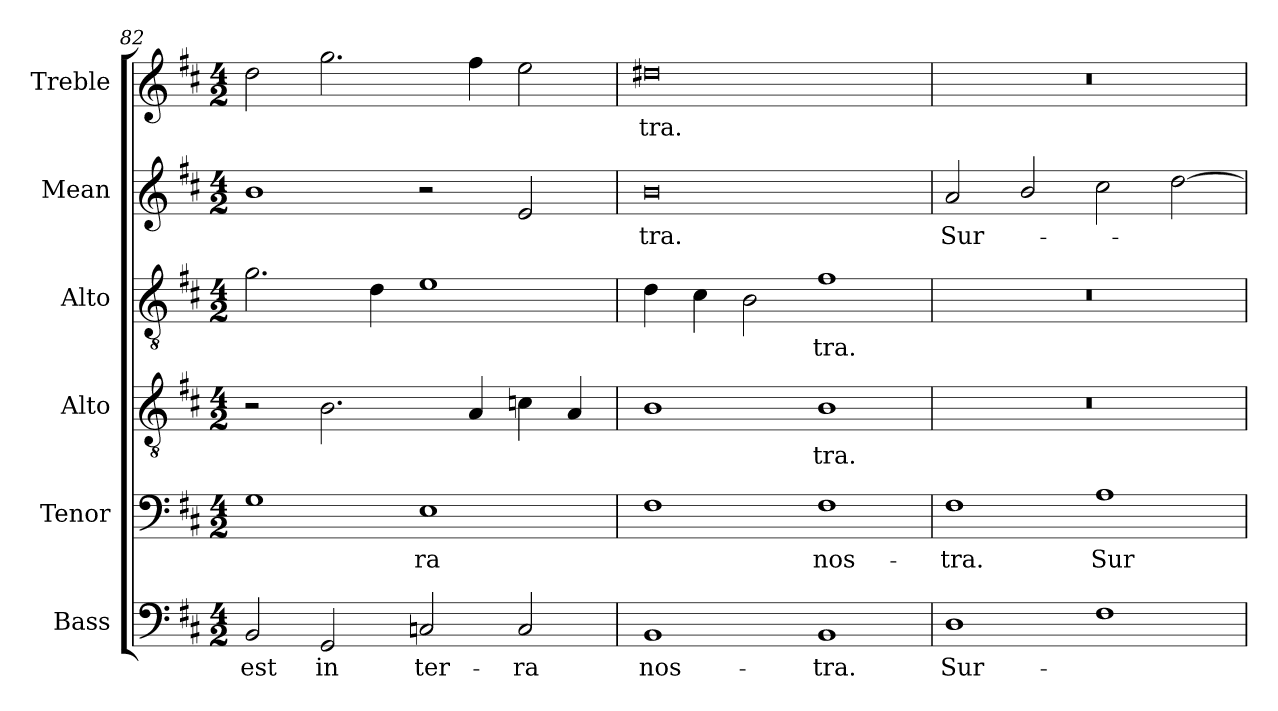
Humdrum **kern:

**kern	**text	**kern	**text	**kern	**text	**kern	**text	**kern	**text	**kern	**text
*part6	*part6	*part5	*part5	*part4	*part4	*part3	*part3	*part2	*part2	*part1	*part1
*staff6	*staff6	*staff5	*staff5	*staff4	*staff4	*staff3	*staff3	*staff2	*staff2	*staff1	*staff1
*I"Bass	*	*I"Tenor	*	*I"Alto	*	*I"Alto	*	*I"Mean	*	*I"Treble	*
*I'B.	*	*I'T.	*	*I'A.	*	*I'A.	*	*I'M.	*	*I'Tr.	*
*clefF4	*	*clefF4	*	*clefGv2	*	*clefGv2	*	*clefG2	*	*clefG2	*
*	*	*	*	*ITrd7c12	*	*ITrd7c12	*	*	*	*	*
*k[f#c#]	*	*k[f#c#]	*	*k[f#c#]	*	*k[f#c#]	*	*k[f#c#]	*	*k[f#c#]	*
*D:	*	*D:	*	*D:	*	*D:	*	*D:	*	*D:	*
*M4/2	*	*M4/2	*	*M4/2	*	*M4/2	*	*M4/2	*	*M4/2	*
=82	=82	=82	=82	=82	=82	=82	=82	=82	=82	=82	=82
!	!LO:LY:b:color=#000000	!	!	!	!	!	!	!	!	!	!
2BBi/	est	1Gi	.	2r	.	2.Gi\	.	1bi	.	2ddi\	.
!	!LO:LY:b:color=#000000	!	!	!	!	!	!	!	!	!	!
2GGi/	in	.	.	2.BBi\	.	.	.	.	.	2.ggi\	.
.	.	.	.	.	.	4Di\	.	.	.	.	.
!	!LO:LY:b:color=#000000	!	!	!	!	!	!	!	!	!	!
!	!	!	!LO:LY:b:color=#000000	!	!	!	!	!	!	!	!
2Cni/	ter-	1Ei	-ra	.	.	1Ei	.	2r	.	.	.
.	.	.	.	4AAi/	.	.	.	.	.	4ff#i\	.
!	!LO:LY:b:color=#000000	!	!	!	!	!	!	!	!	!	!
2Ci/	-ra	.	.	4Cni\	.	.	.	2ei/	.	2eei\	.
.	.	.	.	4AAi/	.	.	.	.	.	.	.
=83	=83	=83	=83	=83	=83	=83	=83	=83	=83	=83	=83
!	!LO:LY:b:color=#000000	!	!	!	!	!	!	!	!	!	!
!	!	!	!	!	!	!	!	!	!LO:LY:b:color=#000000	!	!
!	!	!	!	!	!	!	!	!	!	!	!LO:LY:b:color=#000000
1BBi	nos-	1F#i	.	1BBi	.	4Di\	.	0bi	-tra.	0dd#Xi	-tra.
.	.	.	.	.	.	4C#i\	.	.	.	.	.
.	.	.	.	.	.	2BBi\	.	.	.	.	.
!	!LO:LY:b:color=#000000	!	!	!	!	!	!	!	!	!	!
!	!	!	!LO:LY:b:color=#000000	!	!	!	!	!	!	!	!
!	!	!	!	!	!LO:LY:b:color=#000000	!	!	!	!	!	!
!	!	!	!	!	!	!	!LO:LY:b:color=#000000	!	!	!	!
1BBi	-tra.	1F#i	nos-	1BBi	-tra.	1F#i	-tra.	.	.	.	.
=84	=84	=84	=84	=84	=84	=84	=84	=84	=84	=84	=84
!	!LO:LY:b:color=#000000	!	!	!	!	!	!	!	!	!	!
!	!	!	!LO:LY:b:color=#000000	!LO:N:vis=1	!	!LO:N:vis=1	!	!	!	!	!
!	!	!	!	!	!	!	!	!	!LO:LY:b:color=#000000	!LO:N:vis=1	!
1Di	Sur-	1F#i	-tra.	0r	.	0r	.	2ai/	Sur-	0r	.
.	.	.	.	.	.	.	.	2bi/	.	.	.
!	!	!	!LO:LY:b:color=#000000	!	!	!	!	!	!	!	!
1F#i	.	1Ai	Sur-	.	.	.	.	2cc#i\	.	.	.
.	.	.	.	.	.	.	.	[>2ddi\	.	.	.
=	=	=	=	=	=	=	=	=	=	=	=
*-	*-	*-	*-	*-	*-	*-	*-	*-	*-	*-	*-
